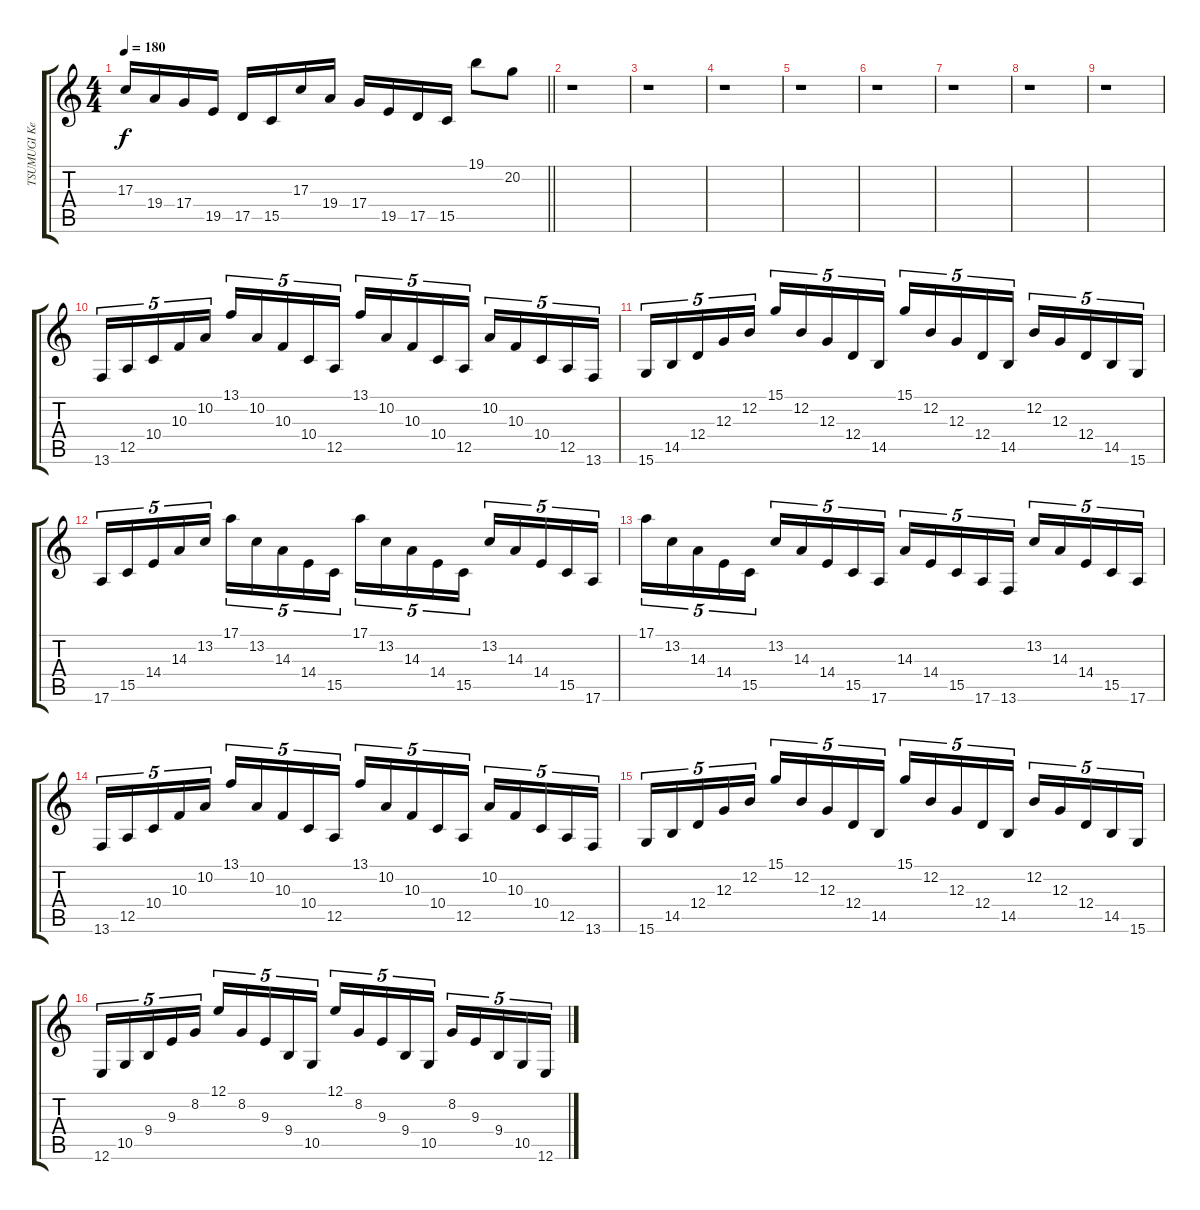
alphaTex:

\track ("TSUMUGI Keyboard" "TSUMUGI Ke") {instrument lead2sawtooth}
\staff {score tabs}
\tuning (E4 B3 G3 D3 A2 E2) {hide}
\ts (4 4)
\tempo 180
\clef g2
\barLineRight lightlight
\ks c
17.3.16{dy f} 19.4.16 17.4.16 19.5.16 17.5.16 15.5.16 17.3.16 19.4.16 17.4.16 19.5.16 17.5.16 15.5.16 19.1.8 20.2.8 |
r.1 |
r.1 |
r.1 |
r.1 |
r.1 |
r.1 |
r.1 |
r.1 |
13.6.16{tu (5 4)} 12.5.16{tu (5 4)} 10.4.16{tu (5 4)} 10.3.16{tu (5 4)} 10.2.16{tu (5 4)} 13.1.16{tu (5 4)} 10.2.16{tu (5 4)} 10.3.16{tu (5 4)} 10.4.16{tu (5 4)} 12.5.16{tu (5 4)} 13.1.16{tu (5 4)} 10.2.16{tu (5 4)} 10.3.16{tu (5 4)} 10.4.16{tu (5 4)} 12.5.16{tu (5 4)} 10.2.16{tu (5 4)} 10.3.16{tu (5 4)} 10.4.16{tu (5 4)} 12.5.16{tu (5 4)} 13.6.16{tu (5 4)} |
15.6.16{tu (5 4)} 14.5.16{tu (5 4)} 12.4.16{tu (5 4)} 12.3.16{tu (5 4)} 12.2.16{tu (5 4)} 15.1.16{tu (5 4)} 12.2.16{tu (5 4)} 12.3.16{tu (5 4)} 12.4.16{tu (5 4)} 14.5.16{tu (5 4)} 15.1.16{tu (5 4)} 12.2.16{tu (5 4)} 12.3.16{tu (5 4)} 12.4.16{tu (5 4)} 14.5.16{tu (5 4)} 12.2.16{tu (5 4)} 12.3.16{tu (5 4)} 12.4.16{tu (5 4)} 14.5.16{tu (5 4)} 15.6.16{tu (5 4)} |
17.6.16{tu (5 4)} 15.5.16{tu (5 4)} 14.4.16{tu (5 4)} 14.3.16{tu (5 4)} 13.2.16{tu (5 4)} 17.1.16{tu (5 4)} 13.2.16{tu (5 4)} 14.3.16{tu (5 4)} 14.4.16{tu (5 4)} 15.5.16{tu (5 4)} 17.1.16{tu (5 4)} 13.2.16{tu (5 4)} 14.3.16{tu (5 4)} 14.4.16{tu (5 4)} 15.5.16{tu (5 4)} 13.2.16{tu (5 4)} 14.3.16{tu (5 4)} 14.4.16{tu (5 4)} 15.5.16{tu (5 4)} 17.6.16{tu (5 4)} |
17.1.16{tu (5 4)} 13.2.16{tu (5 4)} 14.3.16{tu (5 4)} 14.4.16{tu (5 4)} 15.5.16{tu (5 4)} 13.2.16{tu (5 4)} 14.3.16{tu (5 4)} 14.4.16{tu (5 4)} 15.5.16{tu (5 4)} 17.6.16{tu (5 4)} 14.3.16{tu (5 4)} 14.4.16{tu (5 4)} 15.5.16{tu (5 4)} 17.6.16{tu (5 4)} 13.6.16{tu (5 4)} 13.2.16{tu (5 4)} 14.3.16{tu (5 4)} 14.4.16{tu (5 4)} 15.5.16{tu (5 4)} 17.6.16{tu (5 4)} |
13.6.16{tu (5 4)} 12.5.16{tu (5 4)} 10.4.16{tu (5 4)} 10.3.16{tu (5 4)} 10.2.16{tu (5 4)} 13.1.16{tu (5 4)} 10.2.16{tu (5 4)} 10.3.16{tu (5 4)} 10.4.16{tu (5 4)} 12.5.16{tu (5 4)} 13.1.16{tu (5 4)} 10.2.16{tu (5 4)} 10.3.16{tu (5 4)} 10.4.16{tu (5 4)} 12.5.16{tu (5 4)} 10.2.16{tu (5 4)} 10.3.16{tu (5 4)} 10.4.16{tu (5 4)} 12.5.16{tu (5 4)} 13.6.16{tu (5 4)} |
15.6.16{tu (5 4)} 14.5.16{tu (5 4)} 12.4.16{tu (5 4)} 12.3.16{tu (5 4)} 12.2.16{tu (5 4)} 15.1.16{tu (5 4)} 12.2.16{tu (5 4)} 12.3.16{tu (5 4)} 12.4.16{tu (5 4)} 14.5.16{tu (5 4)} 15.1.16{tu (5 4)} 12.2.16{tu (5 4)} 12.3.16{tu (5 4)} 12.4.16{tu (5 4)} 14.5.16{tu (5 4)} 12.2.16{tu (5 4)} 12.3.16{tu (5 4)} 12.4.16{tu (5 4)} 14.5.16{tu (5 4)} 15.6.16{tu (5 4)} |
12.6.16{tu (5 4)} 10.5.16{tu (5 4)} 9.4.16{tu (5 4)} 9.3.16{tu (5 4)} 8.2.16{tu (5 4)} 12.1.16{tu (5 4)} 8.2.16{tu (5 4)} 9.3.16{tu (5 4)} 9.4.16{tu (5 4)} 10.5.16{tu (5 4)} 12.1.16{tu (5 4)} 8.2.16{tu (5 4)} 9.3.16{tu (5 4)} 9.4.16{tu (5 4)} 10.5.16{tu (5 4)} 8.2.16{tu (5 4)} 9.3.16{tu (5 4)} 9.4.16{tu (5 4)} 10.5.16{tu (5 4)} 12.6.16{tu (5 4)}
